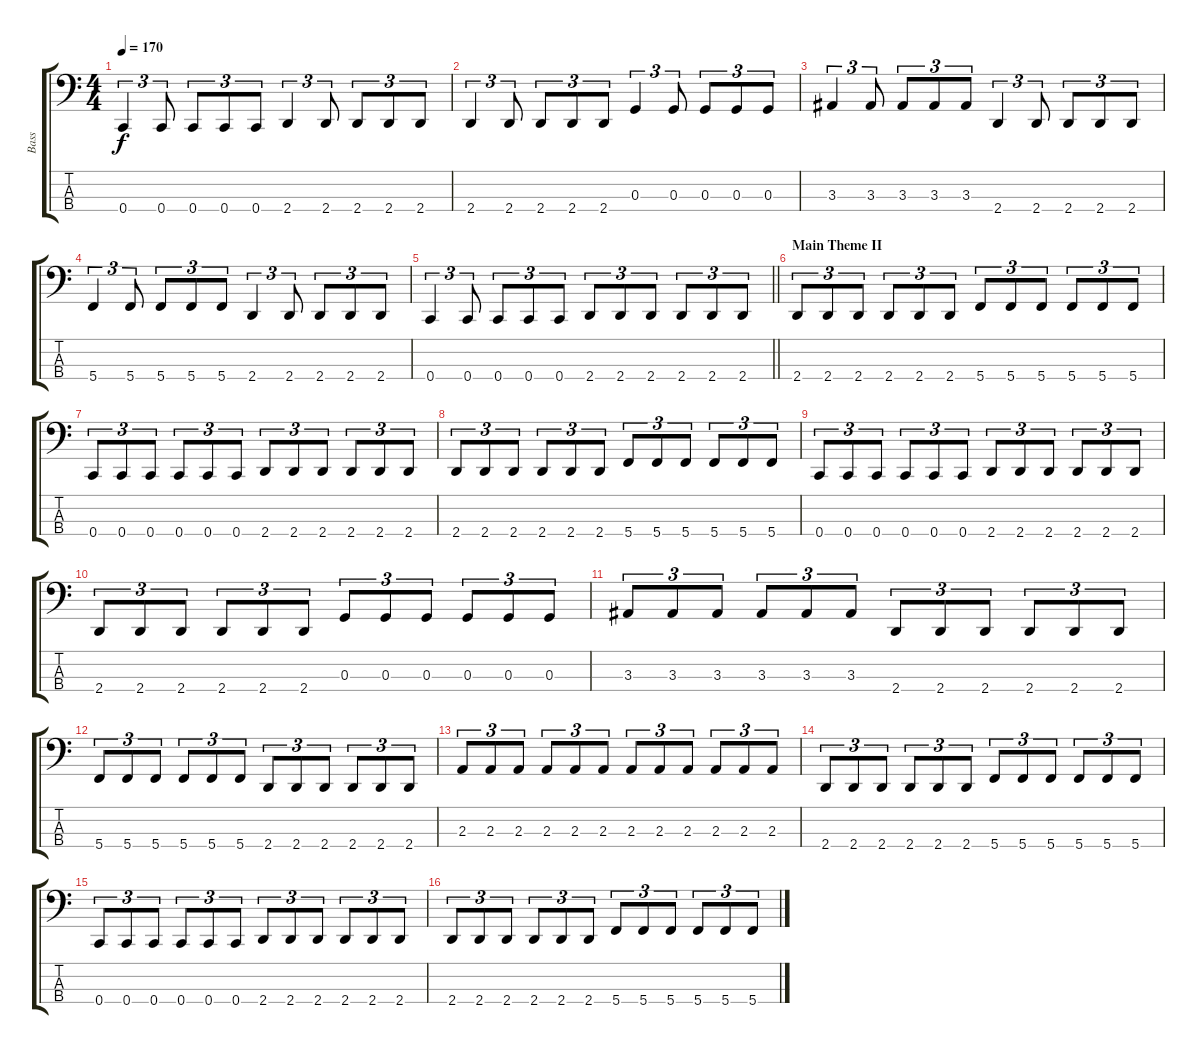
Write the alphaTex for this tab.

\track ("Bass" "Bass") {instrument electricbasspick}
\staff {score tabs}
\tuning (F2 C2 G1 C1) {hide}
\ts (4 4)
\tempo 170
\clef f4
\ks c
0.4.4{tu (3 2) dy f} 0.4.8{tu (3 2)} 0.4.8{tu (3 2)} 0.4.8{tu (3 2)} 0.4.8{tu (3 2)} 2.4.4{tu (3 2)} 2.4.8{tu (3 2)} 2.4.8{tu (3 2)} 2.4.8{tu (3 2)} 2.4.8{tu (3 2)} |
2.4.4{tu (3 2)} 2.4.8{tu (3 2)} 2.4.8{tu (3 2)} 2.4.8{tu (3 2)} 2.4.8{tu (3 2)} 0.3.4{tu (3 2)} 0.3.8{tu (3 2)} 0.3.8{tu (3 2)} 0.3.8{tu (3 2)} 0.3.8{tu (3 2)} |
3.3.4{tu (3 2)} 3.3.8{tu (3 2)} 3.3.8{tu (3 2)} 3.3.8{tu (3 2)} 3.3.8{tu (3 2)} 2.4.4{tu (3 2)} 2.4.8{tu (3 2)} 2.4.8{tu (3 2)} 2.4.8{tu (3 2)} 2.4.8{tu (3 2)} |
5.4.4{tu (3 2)} 5.4.8{tu (3 2)} 5.4.8{tu (3 2)} 5.4.8{tu (3 2)} 5.4.8{tu (3 2)} 2.4.4{tu (3 2)} 2.4.8{tu (3 2)} 2.4.8{tu (3 2)} 2.4.8{tu (3 2)} 2.4.8{tu (3 2)} |
\barLineRight lightlight
0.4.4{tu (3 2)} 0.4.8{tu (3 2)} 0.4.8{tu (3 2)} 0.4.8{tu (3 2)} 0.4.8{tu (3 2)} 2.4.8{tu (3 2)} 2.4.8{tu (3 2)} 2.4.8{tu (3 2)} 2.4.8{tu (3 2)} 2.4.8{tu (3 2)} 2.4.8{tu (3 2)} |
\section ("" "Main Theme II")
2.4.8{tu (3 2)} 2.4.8{tu (3 2)} 2.4.8{tu (3 2)} 2.4.8{tu (3 2)} 2.4.8{tu (3 2)} 2.4.8{tu (3 2)} 5.4.8{tu (3 2)} 5.4.8{tu (3 2)} 5.4.8{tu (3 2)} 5.4.8{tu (3 2)} 5.4.8{tu (3 2)} 5.4.8{tu (3 2)} |
0.4.8{tu (3 2)} 0.4.8{tu (3 2)} 0.4.8{tu (3 2)} 0.4.8{tu (3 2)} 0.4.8{tu (3 2)} 0.4.8{tu (3 2)} 2.4.8{tu (3 2)} 2.4.8{tu (3 2)} 2.4.8{tu (3 2)} 2.4.8{tu (3 2)} 2.4.8{tu (3 2)} 2.4.8{tu (3 2)} |
2.4.8{tu (3 2)} 2.4.8{tu (3 2)} 2.4.8{tu (3 2)} 2.4.8{tu (3 2)} 2.4.8{tu (3 2)} 2.4.8{tu (3 2)} 5.4.8{tu (3 2)} 5.4.8{tu (3 2)} 5.4.8{tu (3 2)} 5.4.8{tu (3 2)} 5.4.8{tu (3 2)} 5.4.8{tu (3 2)} |
0.4.8{tu (3 2)} 0.4.8{tu (3 2)} 0.4.8{tu (3 2)} 0.4.8{tu (3 2)} 0.4.8{tu (3 2)} 0.4.8{tu (3 2)} 2.4.8{tu (3 2)} 2.4.8{tu (3 2)} 2.4.8{tu (3 2)} 2.4.8{tu (3 2)} 2.4.8{tu (3 2)} 2.4.8{tu (3 2)} |
2.4.8{tu (3 2)} 2.4.8{tu (3 2)} 2.4.8{tu (3 2)} 2.4.8{tu (3 2)} 2.4.8{tu (3 2)} 2.4.8{tu (3 2)} 0.3.8{tu (3 2)} 0.3.8{tu (3 2)} 0.3.8{tu (3 2)} 0.3.8{tu (3 2)} 0.3.8{tu (3 2)} 0.3.8{tu (3 2)} |
3.3.8{tu (3 2)} 3.3.8{tu (3 2)} 3.3.8{tu (3 2)} 3.3.8{tu (3 2)} 3.3.8{tu (3 2)} 3.3.8{tu (3 2)} 2.4.8{tu (3 2)} 2.4.8{tu (3 2)} 2.4.8{tu (3 2)} 2.4.8{tu (3 2)} 2.4.8{tu (3 2)} 2.4.8{tu (3 2)} |
5.4.8{tu (3 2)} 5.4.8{tu (3 2)} 5.4.8{tu (3 2)} 5.4.8{tu (3 2)} 5.4.8{tu (3 2)} 5.4.8{tu (3 2)} 2.4.8{tu (3 2)} 2.4.8{tu (3 2)} 2.4.8{tu (3 2)} 2.4.8{tu (3 2)} 2.4.8{tu (3 2)} 2.4.8{tu (3 2)} |
2.3.8{tu (3 2)} 2.3.8{tu (3 2)} 2.3.8{tu (3 2)} 2.3.8{tu (3 2)} 2.3.8{tu (3 2)} 2.3.8{tu (3 2)} 2.3.8{tu (3 2)} 2.3.8{tu (3 2)} 2.3.8{tu (3 2)} 2.3.8{tu (3 2)} 2.3.8{tu (3 2)} 2.3.8{tu (3 2)} |
2.4.8{tu (3 2)} 2.4.8{tu (3 2)} 2.4.8{tu (3 2)} 2.4.8{tu (3 2)} 2.4.8{tu (3 2)} 2.4.8{tu (3 2)} 5.4.8{tu (3 2)} 5.4.8{tu (3 2)} 5.4.8{tu (3 2)} 5.4.8{tu (3 2)} 5.4.8{tu (3 2)} 5.4.8{tu (3 2)} |
0.4.8{tu (3 2)} 0.4.8{tu (3 2)} 0.4.8{tu (3 2)} 0.4.8{tu (3 2)} 0.4.8{tu (3 2)} 0.4.8{tu (3 2)} 2.4.8{tu (3 2)} 2.4.8{tu (3 2)} 2.4.8{tu (3 2)} 2.4.8{tu (3 2)} 2.4.8{tu (3 2)} 2.4.8{tu (3 2)} |
2.4.8{tu (3 2)} 2.4.8{tu (3 2)} 2.4.8{tu (3 2)} 2.4.8{tu (3 2)} 2.4.8{tu (3 2)} 2.4.8{tu (3 2)} 5.4.8{tu (3 2)} 5.4.8{tu (3 2)} 5.4.8{tu (3 2)} 5.4.8{tu (3 2)} 5.4.8{tu (3 2)} 5.4.8{tu (3 2)}
